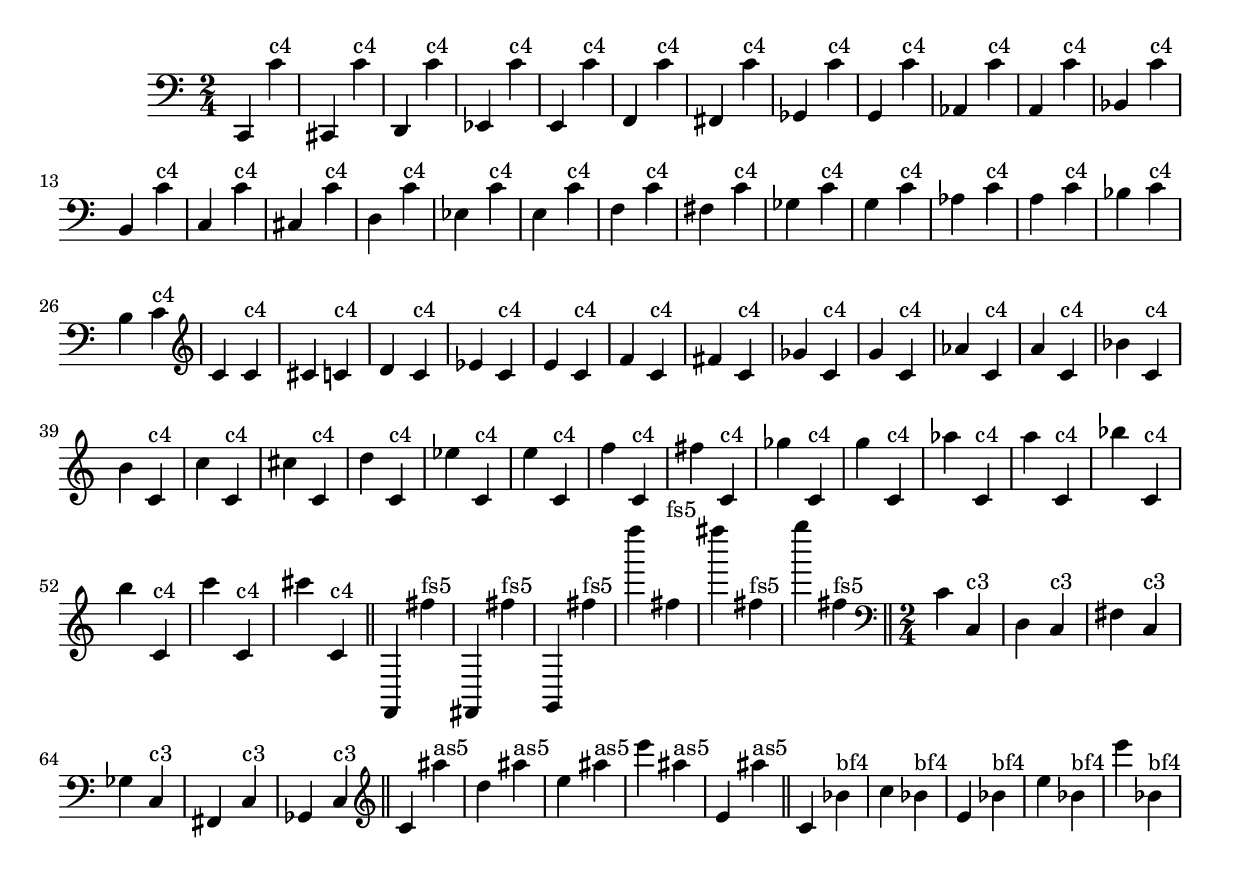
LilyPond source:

\version "2.13.8"
\include "english.ly"

CFour = \markup{"c4"}
CThree = \markup{"c3"}
ASFive = \markup{"as5"}
BFFour = \markup{"bf4"}
FSFive = \markup{"fs5"}


cFour = \relative c {
  \clef bass
  \time 2/4
  c, c''^\CFour
  cs,, c''^\CFour
  d,, c''^\CFour
  ef,, c''^\CFour
  e,, c''^\CFour
  f,, c''^\CFour
  fs,, c''^\CFour
  gf, c'^\CFour
  g, c'^\CFour
  af, c'^\CFour
  a, c'^\CFour
  bf, c'^\CFour
  b, c'^\CFour
  c, c'^\CFour
  cs, c'^\CFour
  d, c'^\CFour
  ef, c'^\CFour
  e, c'^\CFour
  f, c'^\CFour
  fs, c'^\CFour
  gf c^\CFour
  g c^\CFour
  af c^\CFour
  a c^\CFour
  bf c^\CFour
  b c^\CFour
  \clef treble
  c c^\CFour
  cs c^\CFour
  d c^\CFour
  ef c^\CFour
  e c^\CFour
  f c^\CFour
  fs c^\CFour
  gf' c,^\CFour
  g' c,^\CFour
  af' c,^\CFour
  a' c,^\CFour
  bf' c,^\CFour
  b' c,^\CFour
  c' c,^\CFour
  cs' c,^\CFour
  d' c,^\CFour
  ef' c,^\CFour
  e' c,^\CFour
  f' c,^\CFour
  fs' c,^\CFour
  gf'' c,,^\CFour
  g'' c,,^\CFour
  af'' c,,^\CFour
  a'' c,,^\CFour
  bf'' c,,^\CFour
  b'' c,,^\CFour
  c'' c,,^\CFour
  cs'' c,,^\CFour
}


fsFive = \relative c'' {
  f,,, fs'''^\FSFive
  fs,,, fs'''^\FSFive
  g,,, fs'''^\FSFive
  f'' fs,,^\FSFive
  fs'' fs,,^\FSFive
  g'' fs,,^\FSFive
}


cThree = \relative c' {
  \clef bass
  \time 2/4
  c c,^\CThree
  d c^\CThree
  fs c^\CThree
  gf' c,^\CThree
  fs, c'^\CThree
  gf c^\CThree
}

asFive = \relative c' {
  \clef treble
  c as''^\ASFive
  d, as'^\ASFive
  e as^\ASFive
  e' as,^\ASFive
  e, as'^\ASFive
}

bfFour = \relative c' {
  \clef treble
  c bf'^\BFFour
  c bf^\BFFour
  e, bf'^\BFFour
  e bf^\BFFour
  e' bf,^\BFFour
}

\score {
  <<
    \new Staff {
      \cFour
      \bar "||"
      \fsFive
      \bar "||"
      \cThree
      \bar "||"
      \asFive
      \bar "||"
      \bfFour
    }
  >>
}